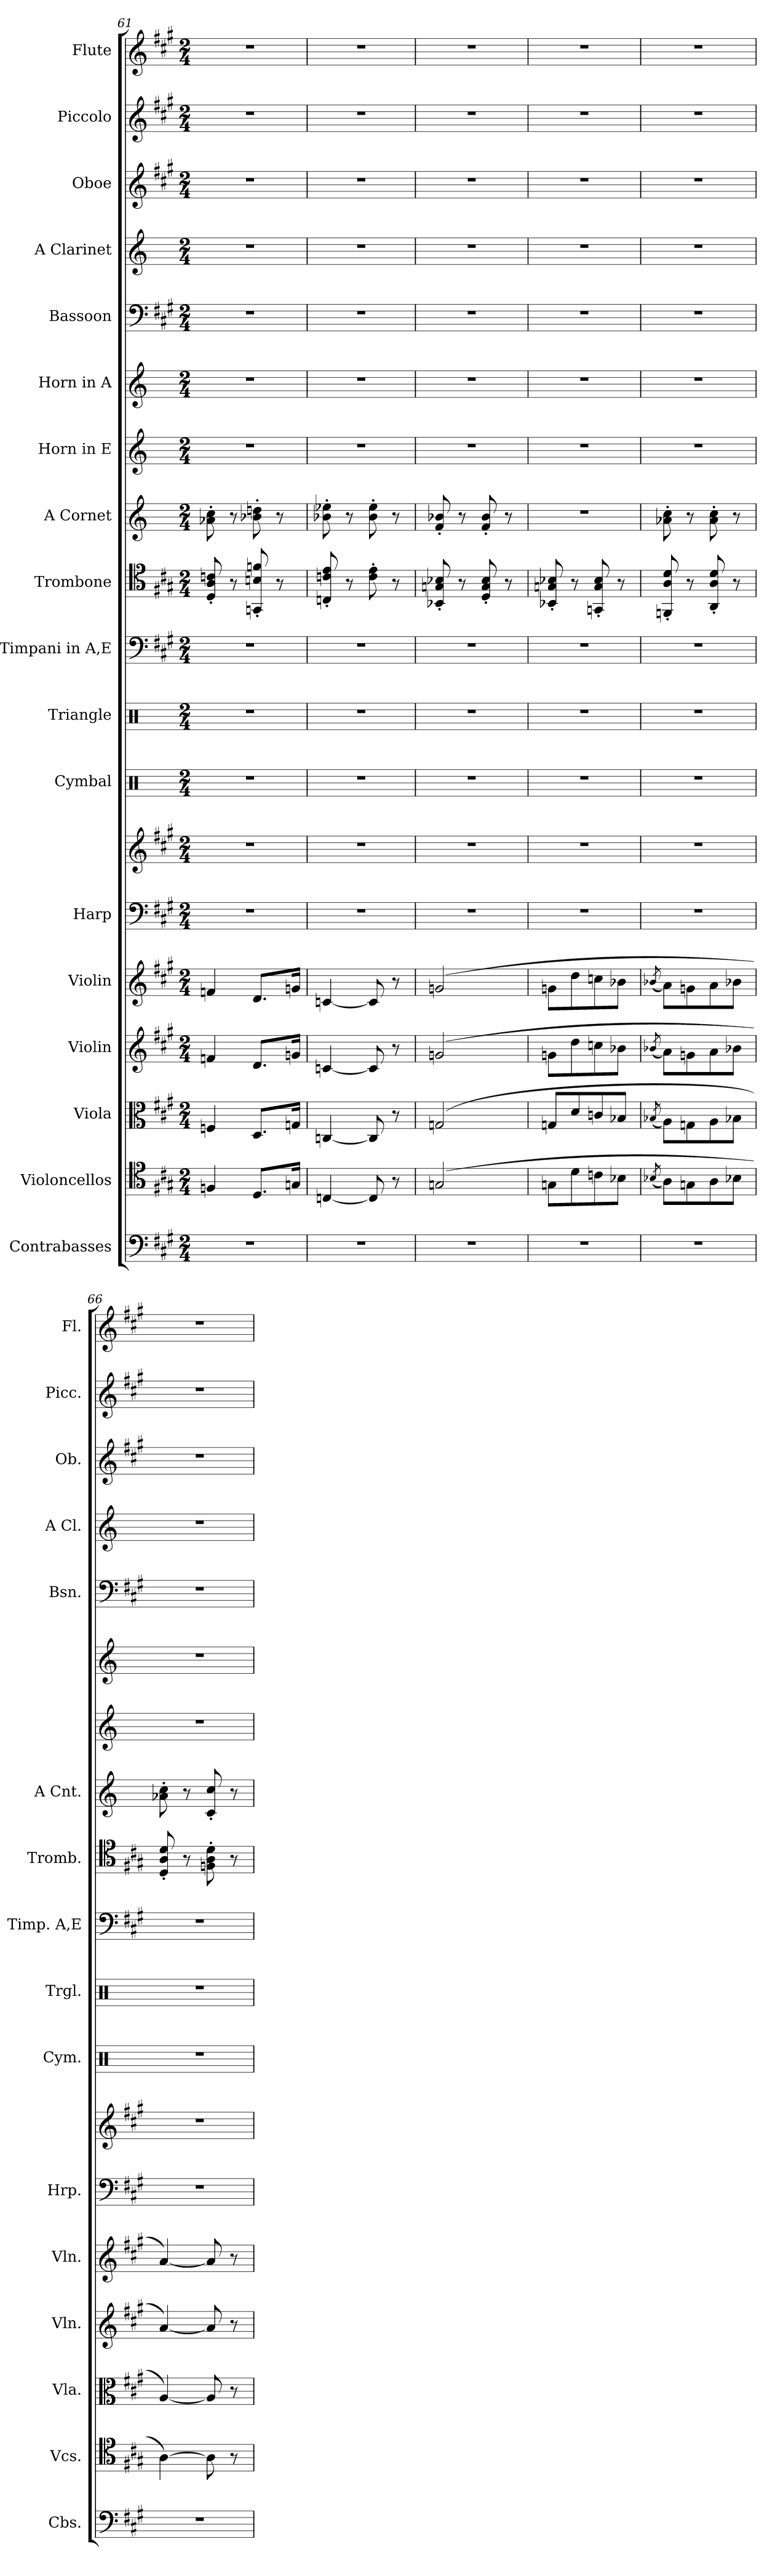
**kern	**kern	**kern	**kern	**kern	**kern	**kern	**kern	**kern	**kern	**kern	**kern	**kern	**kern	**kern	**kern	**kern	**kern	**kern
*part18	*part17	*part16	*part15	*part14	*part13	*part13	*part12	*part11	*part10	*part9	*part8	*part7	*part6	*part5	*part4	*part3	*part2	*part1
*staff19	*staff18	*staff17	*staff16	*staff15	*staff14	*staff13	*staff12	*staff11	*staff10	*staff9	*staff8	*staff7	*staff6	*staff5	*staff4	*staff3	*staff2	*staff1
*I"Contrabasses	*I"Violoncellos	*I"Viola	*I"Violin	*I"Violin	*I"Harp	*	*I"Cymbal	*I"Triangle	*I"Timpani in A,E	*I"Trombone	*I"A Cornet	*I"Horn in E	*I"Horn in A	*I"Bassoon	*I"A Clarinet	*I"Oboe	*I"Piccolo	*I"Flute
*I'Cbs.	*I'Vcs.	*I'Vla.	*I'Vln.	*I'Vln.	*I'Hrp.	*	*I'Cym.	*I'Trgl.	*I'Timp. A,E	*I'Tromb.	*I'A Cnt.	*	*	*I'Bsn.	*I'A Cl.	*I'Ob.	*I'Picc.	*I'Fl.
*clefF4	*clefC4	*clefC3	*clefG2	*clefG2	*clefF4	*clefG2	*clefX	*clefX	*clefF4	*clefC4	*clefG2	*clefG2	*clefG2	*clefF4	*clefG2	*clefG2	*clefG2	*clefG2
*ITrd7c12	*	*	*	*	*	*	*	*	*	*	*ITrd2c3	*ITrd2c3	*ITrd2c3	*	*ITrd2c3	*	*ITrd-7c-12	*
*k[f#c#g#]	*k[f#c#g#]	*k[f#c#g#]	*k[f#c#g#]	*k[f#c#g#]	*k[f#c#g#]	*k[f#c#g#]	*k[]	*k[]	*k[f#c#g#]	*k[f#c#g#]	*k[f#c#g#]	*k[f#c#g#]	*k[f#c#g#]	*k[f#c#g#]	*k[f#c#g#]	*k[f#c#g#]	*k[f#c#g#]	*k[f#c#g#]
*M2/4	*M2/4	*M2/4	*M2/4	*M2/4	*M2/4	*M2/4	*M2/4	*M2/4	*M2/4	*M2/4	*M2/4	*M2/4	*M2/4	*M2/4	*M2/4	*M2/4	*M2/4	*M2/4
=61	=61	=61	=61	=61	=61	=61	=61	=61	=61	=61	=61	=61	=61	=61	=61	=61	=61	=61
2r	4Fn/	4Fn/	4fn/	4fn/	2r	2r	2r	2r	2r	8D/' 8A/' 8cn/'	8fn\' 8a\'	2r	2r	2r	2r	2r	2r	2r
.	.	.	.	.	.	.	.	.	.	8r	8r	.	.	.	.	.	.	.
.	8.D/L	8.D/L	8.d/L	8.d/L	.	.	.	.	.	8GGn/' 8Bn/' 8fn/'	8gn\' 8bn\'	.	.	.	.	.	.	.
.	.	.	.	.	.	.	.	.	.	8r	8r	.	.	.	.	.	.	.
.	16Gn/Jk	16Gn/Jk	16gn/Jk	16gn/Jk	.	.	.	.	.	.	.	.	.	.	.	.	.	.
=62	=62	=62	=62	=62	=62	=62	=62	=62	=62	=62	=62	=62	=62	=62	=62	=62	=62	=62
2r	[4Cn/	[4Cn/	[4cn/	[4cn/	2r	2r	2r	2r	2r	8Cn/' 8cn/' 8e/'	8gn\' 8ccn\'	2r	2r	2r	2r	2r	2r	2r
.	.	.	.	.	.	.	.	.	.	8r	8r	.	.	.	.	.	.	.
.	8C/]	8C/]	8c/]	8c/]	.	.	.	.	.	8c\' 8e\'	8g\' 8cc\'	.	.	.	.	.	.	.
.	8r	8r	8r	8r	.	.	.	.	.	8r	8r	.	.	.	.	.	.	.
=63	=63	=63	=63	=63	=63	=63	=63	=63	=63	=63	=63	=63	=63	=63	=63	=63	=63	=63
2r	(2Gn/	(2Gn/	(2gn/	(2gn/	2r	2r	2r	2r	2r	8BB-X/' 8Gn/' 8B-X/'	8d/' 8gn/'	2r	2r	2r	2r	2r	2r	2r
.	.	.	.	.	.	.	.	.	.	8r	8r	.	.	.	.	.	.	.
.	.	.	.	.	.	.	.	.	.	8D/' 8G/' 8B-/'	8d/' 8g/'	.	.	.	.	.	.	.
.	.	.	.	.	.	.	.	.	.	8r	8r	.	.	.	.	.	.	.
=64	=64	=64	=64	=64	=64	=64	=64	=64	=64	=64	=64	=64	=64	=64	=64	=64	=64	=64
2r	8Gn\L	8Gn/L	8gn\L	8gn\L	2r	2r	2r	2r	2r	8BB-X/' 8Gn/' 8B-X/'	2r	2r	2r	2r	2r	2r	2r	2r
.	8d\	8d/	8dd\	8dd\	.	.	.	.	.	8r	.	.	.	.	.	.	.	.
.	8cn\	8cn/	8ccn\	8ccn\	.	.	.	.	.	8GGn/' 8G/' 8B-/'	.	.	.	.	.	.	.	.
.	8B-X\J	8B-X/J	8b-X\J	8b-X\J	.	.	.	.	.	8r	.	.	.	.	.	.	.	.
=65	=65	=65	=65	=65	=65	=65	=65	=65	=65	=65	=65	=65	=65	=65	=65	=65	=65	=65
.	(8qB-X/	(8qB-X/	(8qb-X/	(8qb-X/	.	.	.	.	.	.	.	.	.	.	.	.	.	.
2r	8A\L)	8A\L)	8a\L)	8a\L)	2r	2r	2r	2r	2r	8FFn/' 8A/' 8d/'	8fn\' 8a\'	2r	2r	2r	2r	2r	2r	2r
.	8Gn\	8Gn\	8gn\	8gn\	.	.	.	.	.	8r	8r	.	.	.	.	.	.	.
.	8A\	8A\	8a\	8a\	.	.	.	.	.	8AA/' 8A/' 8d/'	8f\' 8a\'	.	.	.	.	.	.	.
.	8B-\J	8B-\J	8b-\J	8b-\J	.	.	.	.	.	8r	8r	.	.	.	.	.	.	.
=66	=66	=66	=66	=66	=66	=66	=66	=66	=66	=66	=66	=66	=66	=66	=66	=66	=66	=66
2r	[4A\)	[4A/)	[4a/)	[4a/)	2r	2r	2r	2r	2r	8D/' 8A/' 8d/'	8fn\' 8a\'	2r	2r	2r	2r	2r	2r	2r
.	.	.	.	.	.	.	.	.	.	8r	8r	.	.	.	.	.	.	.
.	8A\]	8A/]	8a/]	8a/]	.	.	.	.	.	8Fn\' 8A\' 8d\'	8A/' 8a/'	.	.	.	.	.	.	.
.	8r	8r	8r	8r	.	.	.	.	.	8r	8r	.	.	.	.	.	.	.
=	=	=	=	=	=	=	=	=	=	=	=	=	=	=	=	=	=	=
*-	*-	*-	*-	*-	*-	*-	*-	*-	*-	*-	*-	*-	*-	*-	*-	*-	*-	*-
